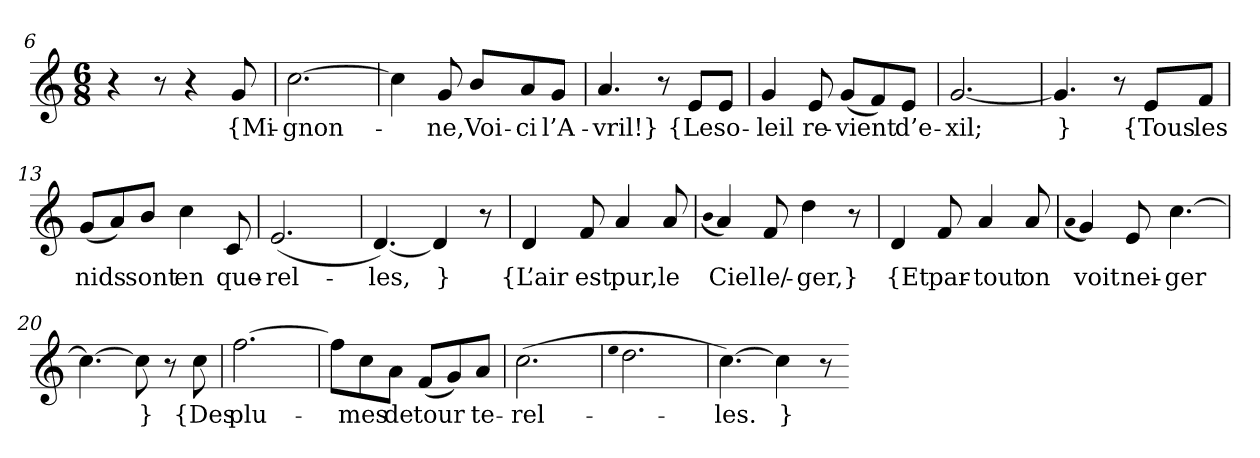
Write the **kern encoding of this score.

**kern	**text
*part1	*part1
*staff1	*staff1
*clefG2	*
*k[]	*
*M6/8	*
=6	=6
4r	.
8r	.
4r	.
8g	{Mi-
=7	=7
[2.cc	-gnon-
=8	=8
4cc]	.
8g	-ne,
8b/L	Voi-
8a/	-ci
8g/J	l’A-
=9	=9
4.a	-vril!}
8r	.
8e/L	{Le
8e/J	so-
=10	=10
4g	-leil
8e	re-
(8g/L	-vient
8f/)	.
8e/J	d’e-
=11	=11
[2.g	-xil;
=12	=12
4.g]	}
8r	.
8e/L	{Tous
8f/J	les
=13	=13
(8g/L	nids
8a/)	.
8b/J	sont
4cc	en
8c	que-
=14	=14
(2.e	-rel-
=15	=15
[4.d)	-les,
4d]	}
8r	.
=16	=16
4d	{L’air
8f	est
4a	pur,
8a	le
=17	=17
(qb	.
4a)	Ciel
8f	le/-
4dd	-ger,}
8r	.
=18	=18
4d	{Et
8f	par-
4a	-tout
8a	on
=19	=19
(qa	.
4g)	voit
8e	nei-
[4.cc	-ger
=20	=20
4.cc_	.
8cc]	}
8r	.
8cc	{Des
=21	=21
[2.ff	plu-
=22	=22
8ff\L]	.
8cc\	-mes
8a\J	de
(8f/L	tour
8g/)	.
8a/J	-te-
=23	=23
(2.cc	-rel-
=24	=24
qee	.
2.dd	.
=25	=25
[4.cc)	-les.
4cc]	}
8r	.
=-	=-
*-	*-
